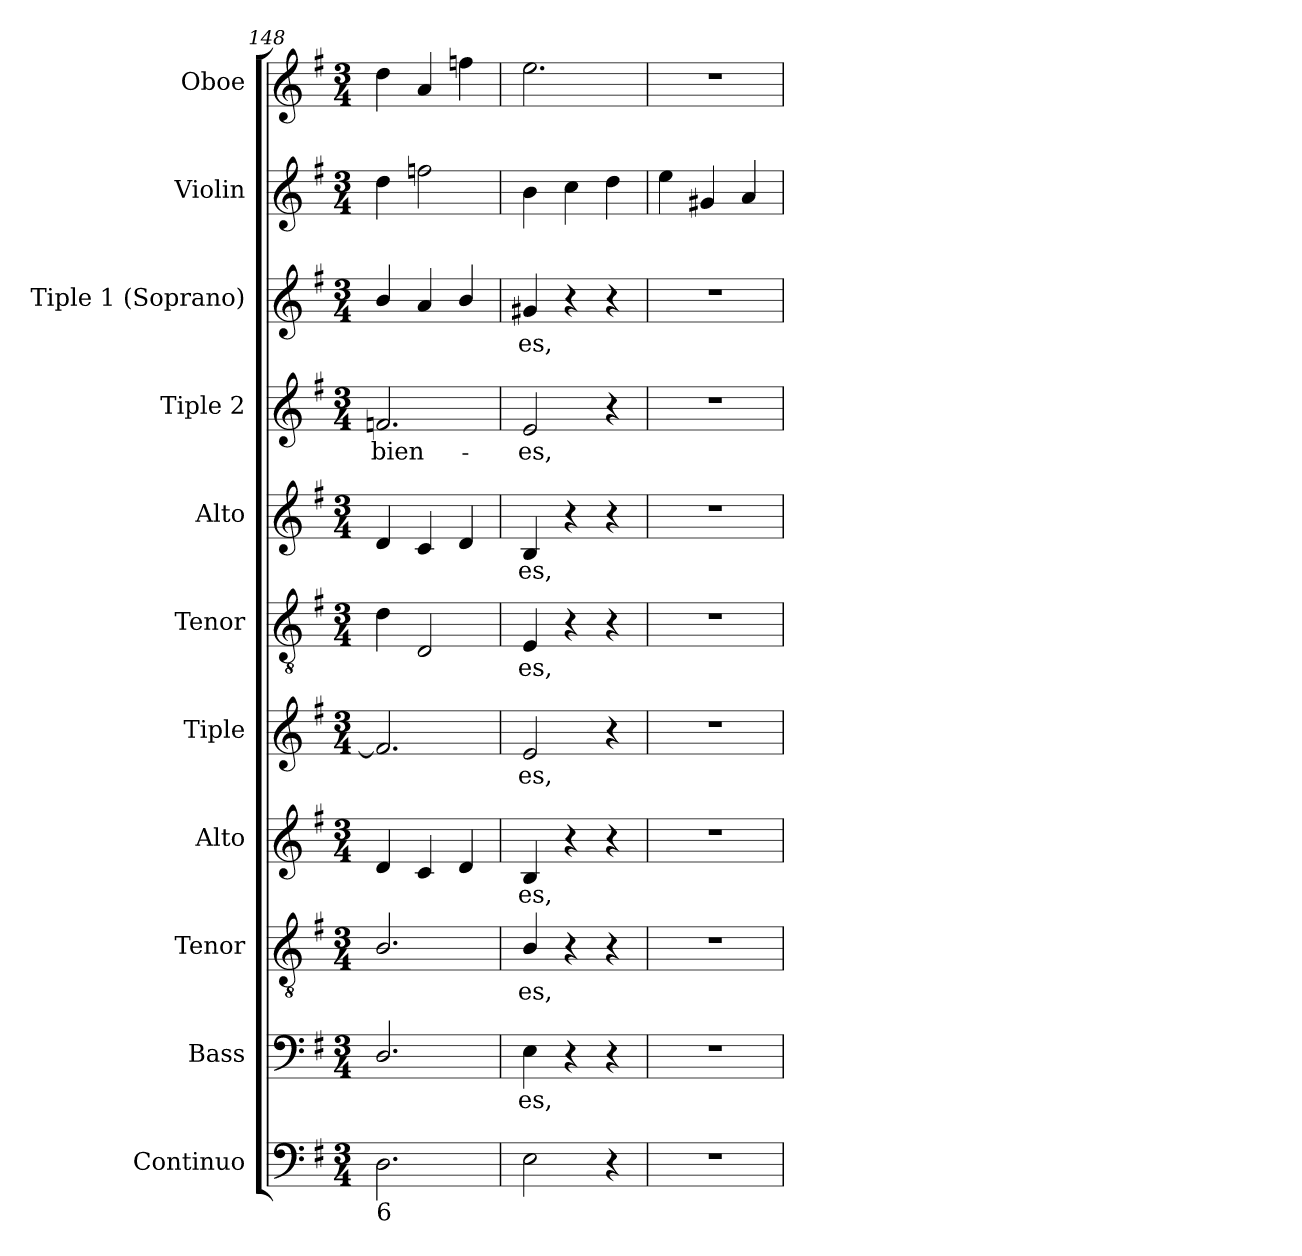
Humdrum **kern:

**kern	**kern	**text	**kern	**text	**kern	**text	**kern	**text	**kern	**text	**kern	**text	**kern	**text	**kern	**text	**kern	**kern
*part11	*part10	*part10	*part9	*part9	*part8	*part8	*part7	*part7	*part6	*part6	*part5	*part5	*part4	*part4	*part3	*part3	*part2	*part1
*staff11	*staff10	*staff10	*staff9	*staff9	*staff8	*staff8	*staff7	*staff7	*staff6	*staff6	*staff5	*staff5	*staff4	*staff4	*staff3	*staff3	*staff2	*staff1
*I"Continuo	*I"Bass	*	*I"Tenor	*	*I"Alto	*	*I"Tiple	*	*I"Tenor	*	*I"Alto	*	*I"Tiple 2	*	*I"Tiple 1 (Soprano)	*	*I"Violin	*I"Oboe
*I'Cont.	*I'B.	*	*I'T.	*	*I'A.	*	*	*	*I'T.	*	*I'A.	*	*	*	*I'S1.	*	*I'Vln.	*I'Ob.
*clefF4	*clefF4	*	*clefGv2	*	*clefG2	*	*clefG2	*	*clefGv2	*	*clefG2	*	*clefG2	*	*clefG2	*	*clefG2	*clefG2
*	*	*	*ITrd7c12	*	*	*	*	*	*ITrd7c12	*	*	*	*	*	*	*	*	*
*k[f#]	*k[f#]	*	*k[f#]	*	*k[f#]	*	*k[f#]	*	*k[f#]	*	*k[f#]	*	*k[f#]	*	*k[f#]	*	*k[f#]	*k[f#]
*G:	*G:	*	*G:	*	*G:	*	*G:	*	*G:	*	*G:	*	*G:	*	*G:	*	*G:	*G:
*M3/4	*M3/4	*	*M3/4	*	*M3/4	*	*M3/4	*	*M3/4	*	*M3/4	*	*M3/4	*	*M3/4	*	*M3/4	*M3/4
=148	=148	=148	=148	=148	=148	=148	=148	=148	=148	=148	=148	=148	=148	=148	=148	=148	=148	=148
!LO:TX:b:t=6	!	!	!	!	!	!	!	!	!	!	!	!	!	!	!	!	!	!
!	!	!	!	!	!	!	!	!	!	!	!	!	!	!LO:LY:b:color=#000000	!	!	!	!
2.Di\	2.Di/	.	2.BBi/	.	4di/	.	2.fi/]	.	4Di\	.	4di/	.	2.fni/	bien-	4bi/	.	4ddi\	4ddi\
.	.	.	.	.	4ci/	.	.	.	2DDi/	.	4ci/	.	.	.	4ai/	.	2ffni\	4ai/
.	.	.	.	.	4di/	.	.	.	.	.	4di/	.	.	.	4bi/	.	.	4ffni\
=149	=149	=149	=149	=149	=149	=149	=149	=149	=149	=149	=149	=149	=149	=149	=149	=149	=149	=149
!	!	!LO:LY:b:color=#000000	!	!	!	!	!	!	!	!	!	!	!	!	!	!	!	!
!	!	!	!	!LO:LY:b:color=#000000	!	!	!	!	!	!	!	!	!	!	!	!	!	!
!	!	!	!	!	!	!LO:LY:b:color=#000000	!	!	!	!	!	!	!	!	!	!	!	!
!	!	!	!	!	!	!	!	!LO:LY:b:color=#000000	!	!	!	!	!	!	!	!	!	!
!	!	!	!	!	!	!	!	!	!	!LO:LY:b:color=#000000	!	!	!	!	!	!	!	!
!	!	!	!	!	!	!	!	!	!	!	!	!LO:LY:b:color=#000000	!	!	!	!	!	!
!	!	!	!	!	!	!	!	!	!	!	!	!	!	!LO:LY:b:color=#000000	!	!	!	!
!	!	!	!	!	!	!	!	!	!	!	!	!	!	!	!	!LO:LY:b:color=#000000	!	!
2Ei\	4Ei\	-es,	4BBi/	-es,	4Bi/	-es,	2ei/	-es,	4EEi/	-es,	4Bi/	-es,	2ei/	-es,	4g#Xi/	-es,	4bi\	2.eei\
.	4r	.	4r	.	4r	.	.	.	4r	.	4r	.	.	.	4r	.	4cci\	.
4r	4r	.	4r	.	4r	.	4r	.	4r	.	4r	.	4r	.	4r	.	4ddi\	.
=150	=150	=150	=150	=150	=150	=150	=150	=150	=150	=150	=150	=150	=150	=150	=150	=150	=150	=150
!LO:N:vis=1	!LO:N:vis=1	!	!LO:N:vis=1	!	!LO:N:vis=1	!	!LO:N:vis=1	!	!LO:N:vis=1	!	!LO:N:vis=1	!	!LO:N:vis=1	!	!LO:N:vis=1	!	!	!LO:N:vis=1
2.r	2.r	.	2.r	.	2.r	.	2.r	.	2.r	.	2.r	.	2.r	.	2.r	.	4eei\	2.r
.	.	.	.	.	.	.	.	.	.	.	.	.	.	.	.	.	4g#Xi/	.
.	.	.	.	.	.	.	.	.	.	.	.	.	.	.	.	.	4ai/	.
=	=	=	=	=	=	=	=	=	=	=	=	=	=	=	=	=	=	=
*-	*-	*-	*-	*-	*-	*-	*-	*-	*-	*-	*-	*-	*-	*-	*-	*-	*-	*-
